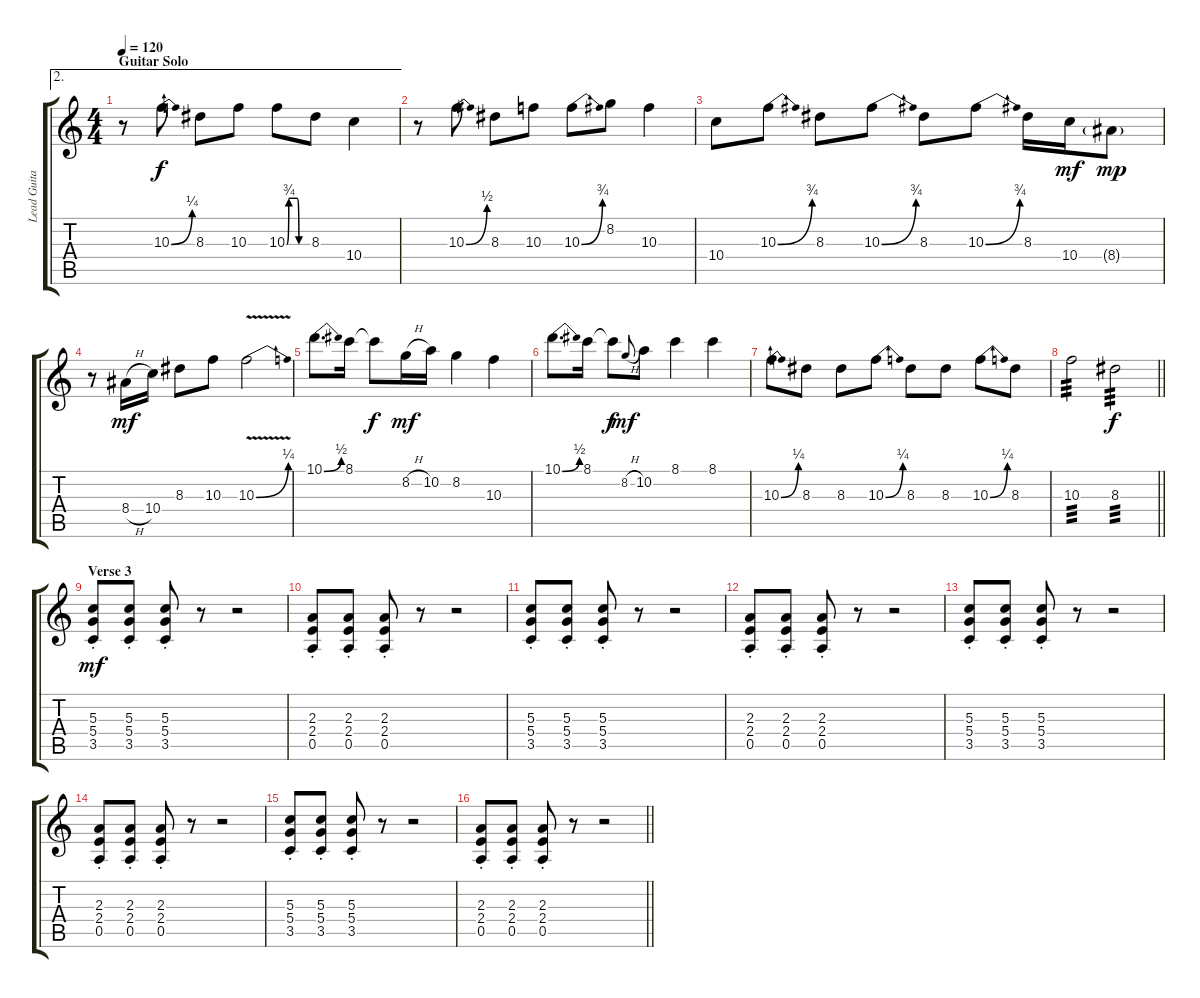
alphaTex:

\track ("Lead Guitar" "Lead Guita") {instrument distortionguitar}
\staff {score tabs}
\tuning (E4 B3 G3 D3 A2 E2) {hide}
\ae 2
\ts (4 4)
\section ("" "Guitar Solo")
\tempo 120
\clef g2
\ks c
r.8{dy f} 10.3{be (bend 0 0 60 1)}.8 8.3.8 10.3.8 10.3{be (custom 0 0 6 3 15 3 30 3 35 0 60 0)}.8 8.3.8 10.4.4 |
r.8 10.3{be (bend 0 0 60 2)}.8 8.3.8 10.3.8 10.3{be (bend 0 0 60 3)}.8 8.2.8 10.3.4 |
10.4.8 10.3{be (bend 0 0 60 3)}.8 8.3.8 10.3{be (bend 0 0 60 3)}.8 8.3.8 10.3{be (bend 0 0 60 3)}.8 8.3.16 10.4.16{dy mf} 8.4{g}.8{dy mp} |
r.8 8.4{h}.16{dy mf} 10.4.16 8.3.8 10.3.8 10.3{be (bend 0 0 60 1) v}.2 |
10.1{be (bend 0 0 60 2)}.8{d} 8.1.16 8.1{t}.8{dy f} 8.2{h}.16{dy mf} 10.2.16 8.2.4 10.3.4 |
10.1{be (bend 0 0 60 2)}.8{d} 8.1.16 8.1{t}.8{dy f} 8.2{h}.8{gr onbeat dy mf} 10.2.8 8.1.4 8.1.4 |
10.3{be (bend 0 0 60 1)}.8 8.3.8 8.3.8 10.3{be (bend 0 0 60 1)}.8 8.3.8 8.3.8 10.3{be (bend 0 0 60 1)}.8 8.3.8 |
\barLineRight lightlight
10.3.2{tp 3} 8.3.2{tp 3 dy f} |
\section ("" "Verse 3")
(5.3{st} 5.4 3.5).8{dy mf volume 13} (5.3{st} 5.4 3.5).8 (5.3{st} 5.4 3.5).8 r.8 r.2 |
(2.3{st} 2.4 0.5).8 (2.3{st} 2.4 0.5).8 (2.3{st} 2.4 0.5).8 r.8 r.2 |
(5.3{st} 5.4 3.5).8 (5.3{st} 5.4 3.5).8 (5.3{st} 5.4 3.5).8 r.8 r.2 |
(2.3{st} 2.4 0.5).8 (2.3{st} 2.4 0.5).8 (2.3{st} 2.4 0.5).8 r.8 r.2 |
(5.3{st} 5.4 3.5).8 (5.3{st} 5.4 3.5).8 (5.3{st} 5.4 3.5).8 r.8 r.2 |
(2.3{st} 2.4 0.5).8 (2.3{st} 2.4 0.5).8 (2.3{st} 2.4 0.5).8 r.8 r.2 |
(5.3{st} 5.4 3.5).8 (5.3{st} 5.4 3.5).8 (5.3{st} 5.4 3.5).8 r.8 r.2 |
\barLineRight lightlight
(2.3{st} 2.4 0.5).8 (2.3{st} 2.4 0.5).8 (2.3{st} 2.4 0.5).8 r.8 r.2
